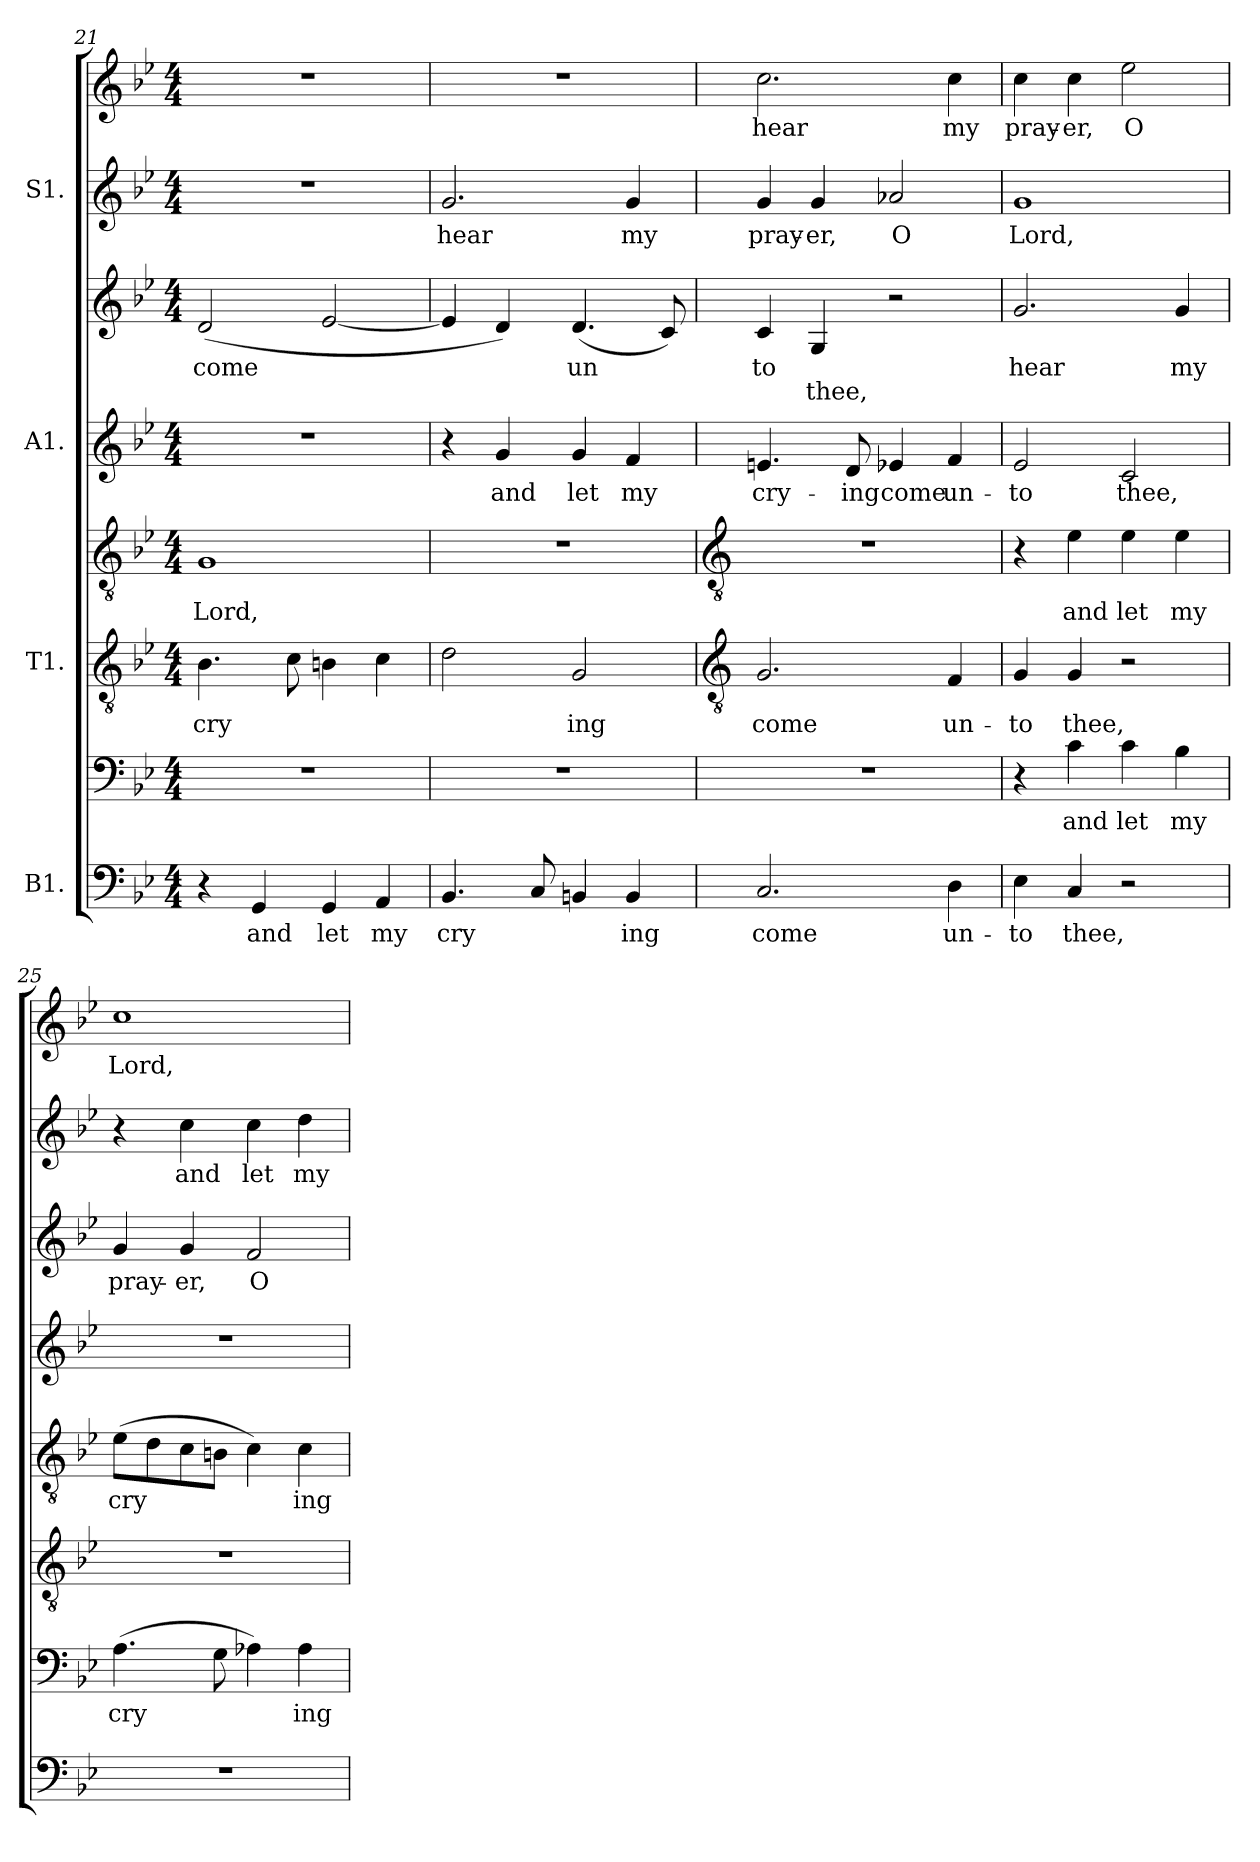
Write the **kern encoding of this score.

**kern	**text	**kern	**text	**kern	**text	**kern	**text	**kern	**text	**kern	**text	**text	**kern	**text	**kern	**text
*part4	*part4	*part4	*part4	*part3	*part3	*part3	*part3	*part2	*part2	*part2	*part2	*part2	*part1	*part1	*part1	*part1
*staff8	*staff8	*staff7	*staff7	*staff6	*staff6	*staff5	*staff5	*staff4	*staff4	*staff3	*staff3	*staff3	*staff2	*staff2	*staff1	*staff1
*I"B1.	*	*	*	*I"T1.	*	*	*	*I"A1.	*	*	*	*	*I"S1.	*	*	*
*clefF4	*	*clefF4	*	*clefGv2	*	*clefGv2	*	*clefG2	*	*clefG2	*	*	*clefG2	*	*clefG2	*
*k[b-e-]	*	*k[b-e-]	*	*k[b-e-]	*	*k[b-e-]	*	*k[b-e-]	*	*k[b-e-]	*	*	*k[b-e-]	*	*k[b-e-]	*
*B-:	*	*B-:	*	*B-:	*	*B-:	*	*B-:	*	*B-:	*	*	*B-:	*	*B-:	*
*M4/4	*	*M4/4	*	*M4/4	*	*M4/4	*	*M4/4	*	*M4/4	*	*	*M4/4	*	*M4/4	*
=21	=21	=21	=21	=21	=21	=21	=21	=21	=21	=21	=21	=21	=21	=21	=21	=21
!	!	!	!	!	!LO:LY:b	!	!LO:LY:b	!	!	!	!LO:LY:b	!	!	!	!	!
4r	.	1r	.	4.B-	cry	1G	Lord,	1r	.	(<2d	come	.	1r	.	1r	.
!	!LO:LY:b	!	!	!	!	!	!	!	!	!	!	!	!	!	!	!
4GG	and	.	.	.	.	.	.	.	.	.	.	.	.	.	.	.
.	.	.	.	8c	.	.	.	.	.	.	.	.	.	.	.	.
!	!LO:LY:b	!	!	!	!	!	!	!	!	!	!	!	!	!	!	!
4GG	let	.	.	4Bn	.	.	.	.	.	[2e-	.	.	.	.	.	.
!	!LO:LY:b	!	!	!	!	!	!	!	!	!	!	!	!	!	!	!
4AA	my	.	.	4c	.	.	.	.	.	.	.	.	.	.	.	.
=22	=22	=22	=22	=22	=22	=22	=22	=22	=22	=22	=22	=22	=22	=22	=22	=22
!	!LO:LY:b	!	!	!	!	!	!	!	!	!	!	!	!	!LO:LY:b	!	!
4.BB-	cry	1r	.	2d	.	1r	.	4r	.	4e-]	.	.	2.g	hear	1r	.
!	!	!	!	!	!	!	!	!	!LO:LY:b	!	!	!	!	!	!	!
.	.	.	.	.	.	.	.	4g	and	4d)	.	.	.	.	.	.
8C	.	.	.	.	.	.	.	.	.	.	.	.	.	.	.	.
!	!	!	!	!	!LO:LY:b	!	!	!	!LO:LY:b	!	!LO:LY:b	!	!	!	!	!
4BBn	.	.	.	2G	ing	.	.	4g	let	(<4.d	un	.	.	.	.	.
!	!LO:LY:b	!	!	!	!	!	!	!	!LO:LY:b	!	!	!	!	!LO:LY:b	!	!
4BB	ing	.	.	.	.	.	.	4f	my	.	.	.	4g	my	.	.
.	.	.	.	.	.	.	.	.	.	8c)	.	.	.	.	.	.
!!LO:LB:g=z
=23	=23	=23	=23	=23	=23	=23	=23	=23	=23	=23	=23	=23	=23	=23	=23	=23
*	*	*	*	*clefGv2	*	*clefGv2	*	*	*	*	*	*	*	*	*	*
!	!LO:LY:b	!	!	!	!LO:LY:b	!	!	!	!LO:LY:b	!	!LO:LY:b	!	!	!LO:LY:b	!	!LO:LY:b
2.C	come	1r	.	2.G	come	1r	.	4.en	cry-	4c	to	.	4g	pray-	2.cc	hear
!	!	!	!	!	!	!	!	!	!	!	!	!LO:LY:b	!	!LO:LY:b	!	!
.	.	.	.	.	.	.	.	.	.	4G	.	thee,	4g	-er,	.	.
!	!	!	!	!	!	!	!	!	!LO:LY:b	!	!	!	!	!	!	!
.	.	.	.	.	.	.	.	8d	-ing	.	.	.	.	.	.	.
!	!	!	!	!	!	!	!	!	!LO:LY:b	!	!	!	!	!LO:LY:b	!	!
.	.	.	.	.	.	.	.	4e-X	come	2r	.	.	2a-X	O	.	.
!	!LO:LY:b	!	!	!	!LO:LY:b	!	!	!	!LO:LY:b	!	!	!	!	!	!	!LO:LY:b
4D	un-	.	.	4F	un-	.	.	4f	un-	.	.	.	.	.	4cc	my
=24	=24	=24	=24	=24	=24	=24	=24	=24	=24	=24	=24	=24	=24	=24	=24	=24
!	!LO:LY:b	!	!	!	!LO:LY:b	!	!	!	!LO:LY:b	!	!LO:LY:b	!	!	!LO:LY:b	!	!LO:LY:b
4E-	to	4r	.	4G	to	4r	.	2e-	to	2.g	-hear	.	1g	Lord,	4cc	pray-
!	!LO:LY:b	!	!LO:LY:b	!	!LO:LY:b	!	!LO:LY:b	!	!	!	!	!	!	!	!	!LO:LY:b
4C	thee,	4c	-and	4G	thee,	4e-	-and	.	.	.	.	.	.	.	4cc	-er,
!	!	!	!LO:LY:b	!	!	!	!LO:LY:b	!	!LO:LY:b	!	!	!	!	!	!	!LO:LY:b
2r	.	4c	let	2r	.	4e-	let	2c	thee,	.	.	.	.	.	2ee-	O
!	!	!	!LO:LY:b	!	!	!	!LO:LY:b	!	!	!	!LO:LY:b	!	!	!	!	!
.	.	4B-	my	.	.	4e-	my	.	.	4g	my	.	.	.	.	.
=25	=25	=25	=25	=25	=25	=25	=25	=25	=25	=25	=25	=25	=25	=25	=25	=25
!	!	!	!LO:LY:b	!	!	!	!LO:LY:b	!	!	!	!LO:LY:b	!	!	!	!	!LO:LY:b
1r	.	(>4.A	cry	1r	.	(>8e-L	cry	1r	.	4g	pray-	.	4r	.	1cc	Lord,
.	.	.	.	.	.	8d	.	.	.	.	.	.	.	.	.	.
!	!	!	!	!	!	!	!	!	!	!	!LO:LY:b	!	!	!LO:LY:b	!	!
.	.	.	.	.	.	8c	.	.	.	4g	-er,	.	4cc	and	.	.
.	.	8G	.	.	.	8BnJ	.	.	.	.	.	.	.	.	.	.
!	!	!	!	!	!	!	!	!	!	!	!LO:LY:b	!	!	!LO:LY:b	!	!
.	.	4A-X)	.	.	.	4c)	.	.	.	2f	O	.	4cc	let	.	.
!	!	!	!LO:LY:b	!	!	!	!LO:LY:b	!	!	!	!	!	!	!LO:LY:b	!	!
.	.	4A-	ing	.	.	4c	ing	.	.	.	.	.	4dd	my	.	.
=	=	=	=	=	=	=	=	=	=	=	=	=	=	=	=	=
*-	*-	*-	*-	*-	*-	*-	*-	*-	*-	*-	*-	*-	*-	*-	*-	*-
